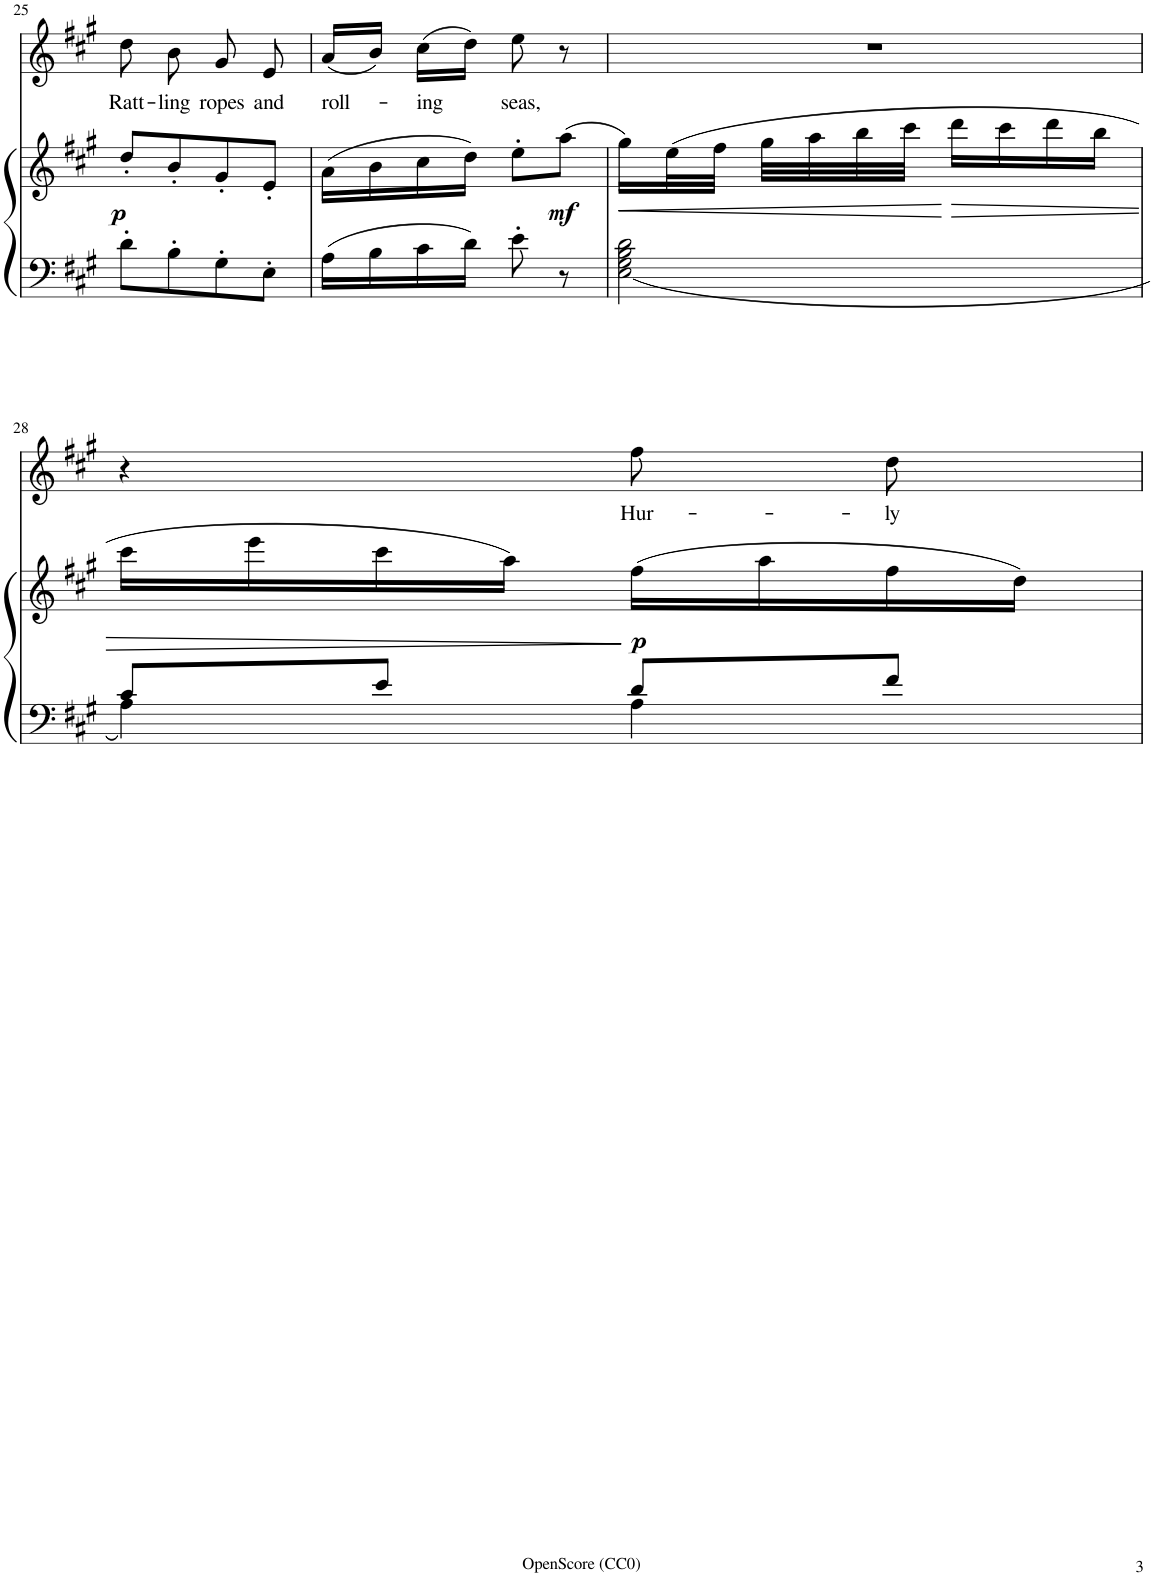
**kern	**kern	**dynam	**kern	**text
*part2	*part2	*part2	*part1	*part1
*staff3	*staff2	*staff2/3	*staff1	*staff1
*I"Piano	*	*	*I"Voice	*
*I'Pno	*	*	*	*
!!LO:PB:g=z
*clefF4	*clefG2	*	*clefG2	*
*k[f#c#g#]	*k[f#c#g#]	*	*k[f#c#g#]	*
*M2/4	*M2/4	*	*M2/4	*
=25	=25	=25	=25	=25
!	!	!LO:DY:b	!	!LO:LY:b
8d'\L	8dd'/L	p	8dd\	Ratt-
!	!	!	!	!LO:LY:b
8B'\	8b'/	.	8b\	-ling
!	!	!	!	!LO:LY:b
8G#'\	8g#'/	.	8g#/	ropes
!	!	!	!	!LO:LY:b
8E'\J	8e'/J	.	8e/	and
=26	=26	=26	=26	=26
!	!	!	!	!LO:LY:b
16A\LL	(16a\LL	.	(16a/LL	roll-
16B\	16b\	.	16b/JJ)	.
!	!	!	!	!LO:LY:b
16c#\	16cc#\	.	(16cc#\LL	-ing
16d\JJ	16dd\JJ)	.	16dd\JJ)	.
!	!	!	!	!LO:LY:b
8e'\	8ee'\L	.	8ee\	seas,
!	!	!LO:DY:b	!	!
8r	(8aa\J	mf	8r	.
=27	=27	=27	=27	=27
!	!	!LO:HP:b	!	!
2E\ 2G#\ 2B\ 2d\	16gg#\LL)	<	2r	.
.	(32ee\L	.	.	.
.	32ff#\JJJ	.	.	.
.	32gg#\LLL	.	.	.
.	32aa\	.	.	.
.	32bb\	.	.	.
.	32ccc#\JJJ	.	.	.
!	!	!LO:HP:n=1:b	!	!
.	16ddd\LL	[ >	.	.
.	16ccc#\	.	.	.
.	16ddd\	.	.	.
.	16bb\JJ	.	.	.
!!LO:LB:g=z
=28	=28	=28	=28	=28
*^	*	*	*	*
8c#/L	4A\	16ccc#\LL	.	4r	.
.	.	16eee\	.	.	.
8e/J	.	16ccc#\	.	.	.
.	.	16aa\JJ)	.	.	.
!	!	!	!LO:DY:n=1:b	!	!LO:LY:b
8d/L	4A\	(16ff#\LL	] p	8ff#\	Hur-
.	.	16aa\	.	.	.
!	!	!	!	!	!LO:LY:b
8f#/J	.	16ff#\	.	8dd\	-ly
.	.	16dd\JJ)	.	.	.
*v	*v	*	*	*	*
=	=	=	=	=
*-	*-	*-	*-	*-
